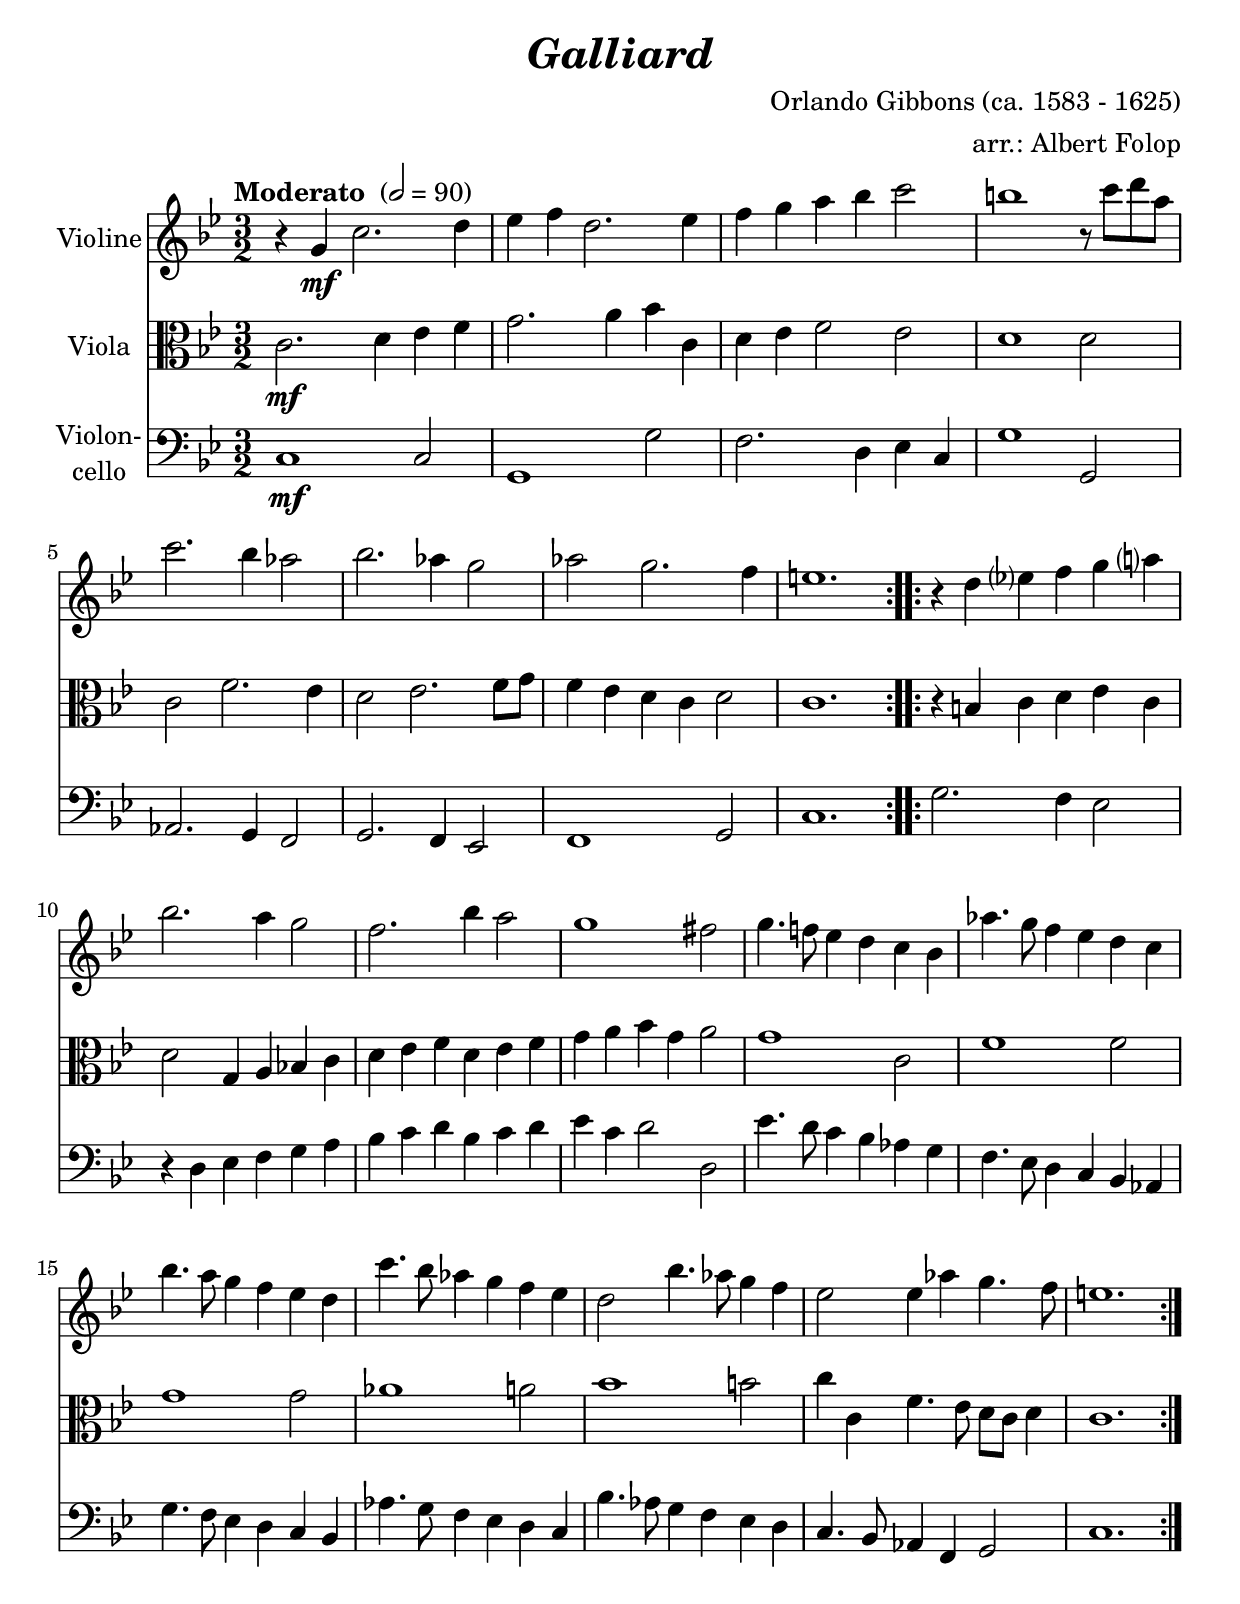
\version "2.18.2"
\include "deutsch.ly"

#(set-global-staff-size 23)

\header {
  title     = \markup \bold \italic "Galliard"
  composer  = "Orlando Gibbons (ca. 1583 - 1625)"
  arranger  = "arr.: Albert Folop"
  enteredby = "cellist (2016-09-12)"
%  piece     = ""
}

voiceconsts = {
  \key f \major
  \time 3/2
  \tempo "Moderato " 2=90
  \numericTimeSignature
%  \compressFullBarRests
  \set tupletSpannerDuration = #(ly:make-moment 1 4)
  % Set default beaming for all staves
%  \set Timing.beamExceptions = #'()
%  \set Timing.baseMoment     = #(ly:make-moment 1 4)
%  \set Timing.beatStructure  = #'(1 1 1)
}

mifl = "flute"
mist = "string ensemble 1"
miba = "bassoon"
%mist = "trumpet"
%miba = "trombone"
%mikl = "acoustic grand"
mikl = "harpsichord"

va = \relative c' {
  \voiceconsts
  \clef "treble"

  \repeat volta 2 {
    r4 d\mf g2. a4
    b c a2. b4
    c d e f g2
    fis1 r8 g a e
    g2. f4 es2

    f2. es4 d2
    es d2. c4
    h1.
  }

  \repeat volta 2 {
    r4 a b? c d e?
    f2. e4 d2

    c2. f4 e2
    d1 cis2
    d4. c!8 b4 a g f
    es'4. d8 c4 b a g
    f'4. e8 d4 c b a

    g'4. f8 es4 d c b
    a2 f'4. es8 d4 c
    b2 b4 es d4. c8
    h1.
  }
}

vb = \relative c' {
  \voiceconsts
  \clef "alto"

  \repeat volta 2 {
    g2.\mf a4 b c
    d2. e4 f g,
    a b c2 b
    a1 a2
    g2 c2. b4

    a2 b2. c8 d
    c4 b a g a2
    g1.
  }

  \repeat volta 2 {
    r4 fis g a b g
    a2 d,4 e f! g

    a b c a b c
    d e f d e2
    d1 g,2
    c1 c2
    d1 d2

    es1 e2
    f1 fis2
    g4 g, c4. b8 a g a4
    g1.
  }
}

vc = \relative c {
  \voiceconsts
  \clef "bass"

  \repeat volta 2 {
    g1\mf g2
    d1 d'2
    c2. a4 b g
    d'1 d,2
    es2. d4 c2

    d2. c4 b2
    c1 d2
    g1.
  }

  \repeat volta 2 {
    d'2. c4 b2
    r4 a b c d e

    f g a f g a
    b g a2 a,
    b'4. a8 g4 f es d
    c4. b8 a4 g f es
    d'4. c8 b4 a g f

    es'4. d8 c4 b a g
    f'4. es8 d4 c b a
    g4. f8 es4 c d2
    g1.
  }
}


music = <<
      \new Staff {
        \set Staff.midiInstrument = \mist
        \set Staff.instrumentName = \markup \center-column { "Violine" }
        \transpose f b { \va }
      }

      \new Staff {
        \set Staff.midiInstrument = \mist
        \set Staff.instrumentName = \markup \center-column { "Viola" }
        \transpose f b { \vb }
      }

      \new Staff {
        \set Staff.midiInstrument = \miba
        \set Staff.instrumentName = \markup \center-column { "Violon-" "cello" }
        \transpose f b { \vc }
      }
>>

\book {
  \score {
   \music
    \layout {}
  }

  \score {
    \unfoldRepeats \music

    \midi {
      \context {
        \Score
      }
    }
  }
}
